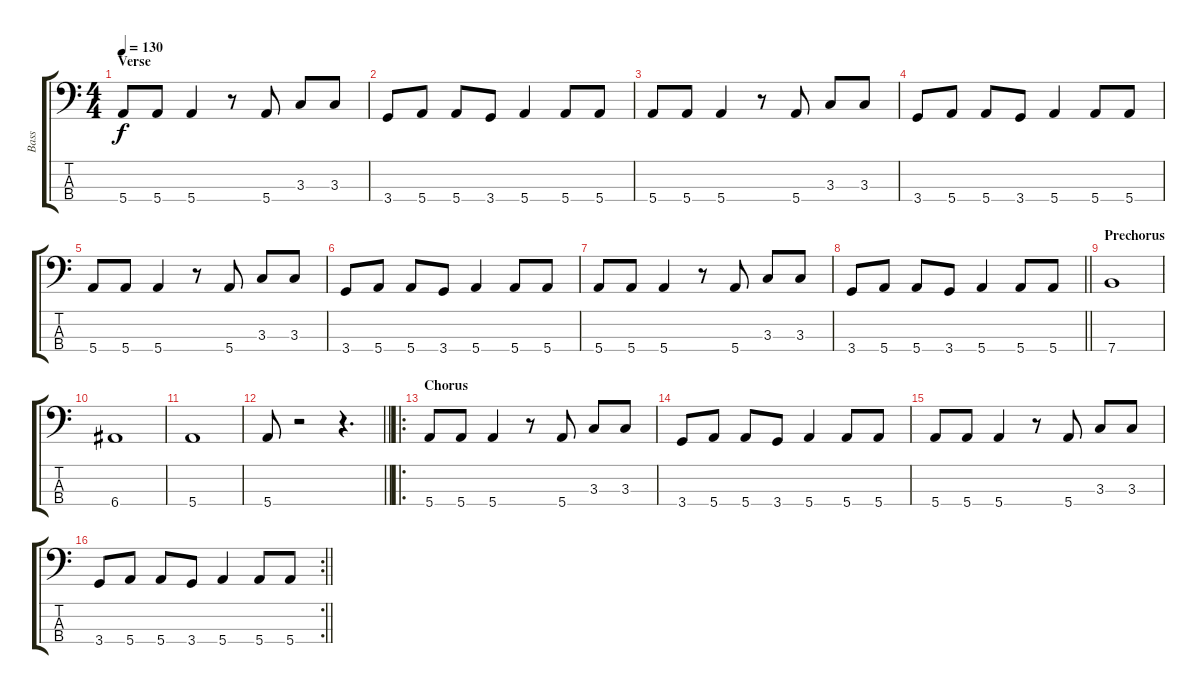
\track ("Bass" "Bass") {instrument electricbassfinger}
\staff {score tabs}
\tuning (G2 D2 A1 E1) {hide}
\ts (4 4)
\section ("" "Verse")
\tempo 130
\clef f4
\ks c
5.4.8{dy f} 5.4.8 5.4.4 r.8 5.4.8 3.3.8 3.3.8 |
3.4.8 5.4.8 5.4.8 3.4.8 5.4.4 5.4.8 5.4.8 |
5.4.8 5.4.8 5.4.4 r.8 5.4.8 3.3.8 3.3.8 |
3.4.8 5.4.8 5.4.8 3.4.8 5.4.4 5.4.8 5.4.8 |
5.4.8 5.4.8 5.4.4 r.8 5.4.8 3.3.8 3.3.8 |
3.4.8 5.4.8 5.4.8 3.4.8 5.4.4 5.4.8 5.4.8 |
5.4.8 5.4.8 5.4.4 r.8 5.4.8 3.3.8 3.3.8 |
\barLineRight lightlight
3.4.8 5.4.8 5.4.8 3.4.8 5.4.4 5.4.8 5.4.8 |
\section ("" "Prechorus")
7.4.1 |
6.4.1 |
5.4.1 |
\barLineRight lightlight
5.4.8 r.2 r.4{d} |
\ro
\section ("" "Chorus")
5.4.8 5.4.8 5.4.4 r.8 5.4.8 3.3.8 3.3.8 |
3.4.8 5.4.8 5.4.8 3.4.8 5.4.4 5.4.8 5.4.8 |
5.4.8 5.4.8 5.4.4 r.8 5.4.8 3.3.8 3.3.8 |
\rc 2
\barLineRight lightlight
3.4.8 5.4.8 5.4.8 3.4.8 5.4.4 5.4.8 5.4.8
